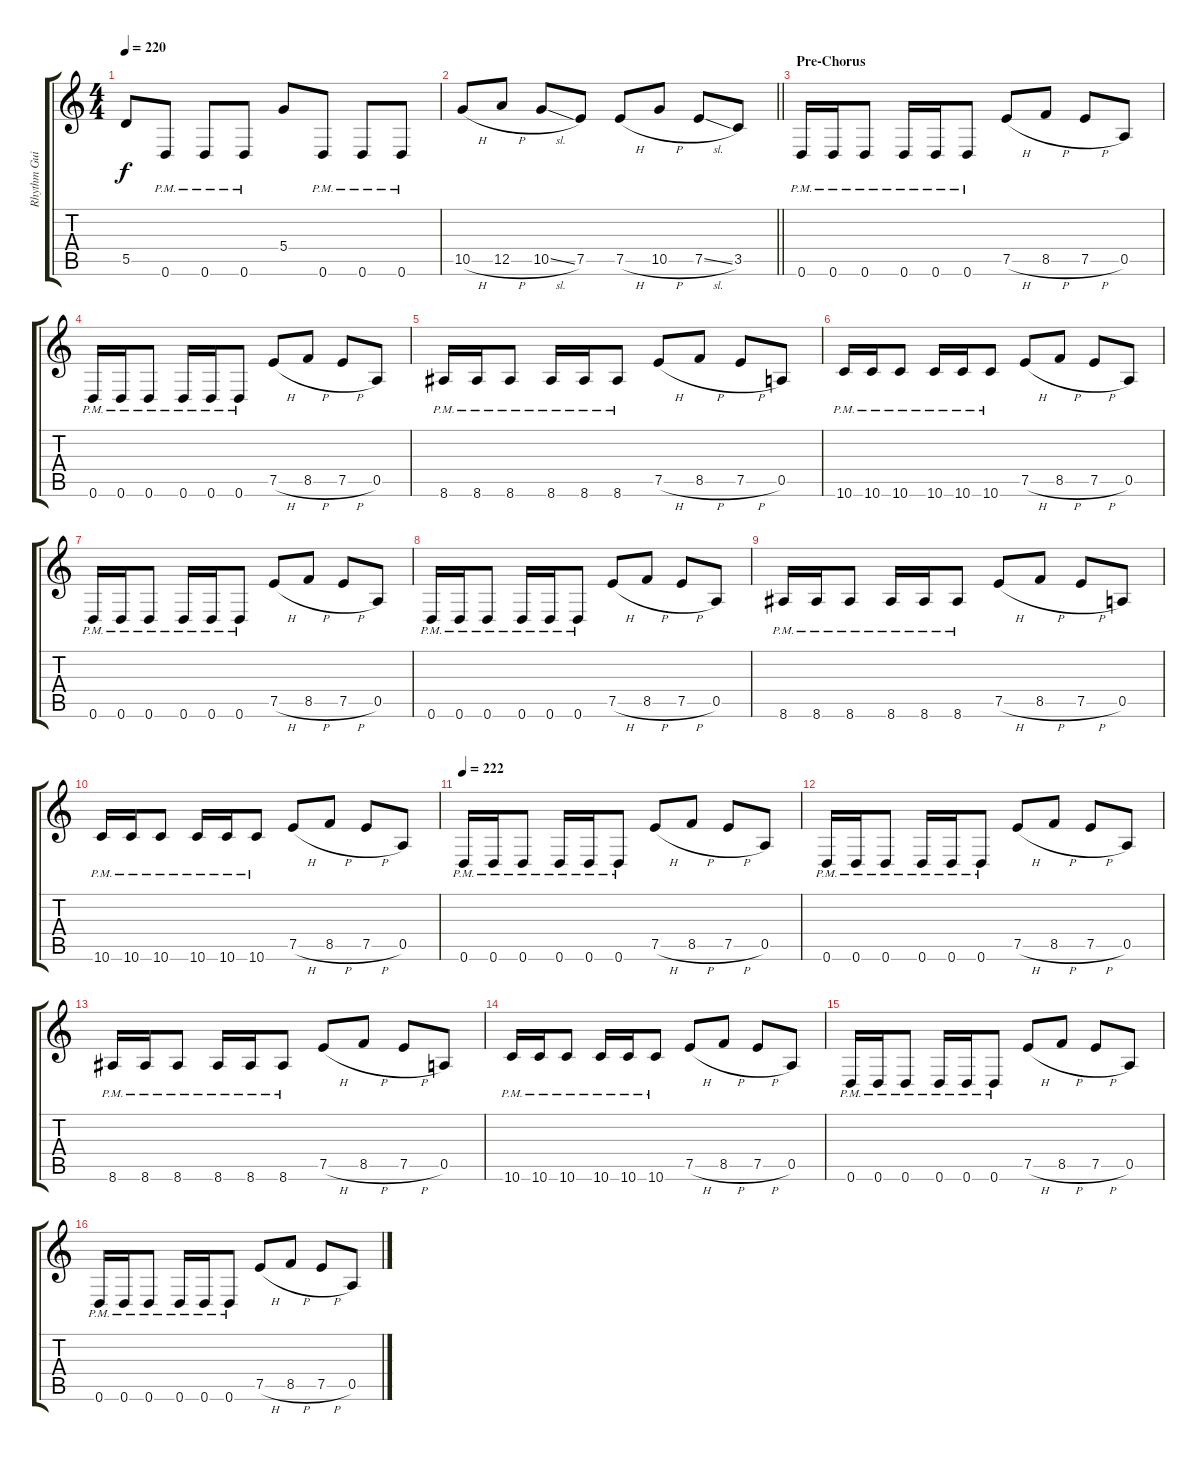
\track ("Rhythm Guitar I" "Rhythm Gui") {instrument overdrivenguitar}
\staff {score tabs}
\tuning (E4 B3 G3 D3 A2 D2) {hide}
\ts (4 4)
\tempo 220
\clef g2
\ks c
5.5.8{dy f} 0.6{pm}.8 0.6{pm}.8 0.6{pm}.8 5.4.8 0.6{pm}.8 0.6{pm}.8 0.6{pm}.8 |
\barLineRight lightlight
10.5{h}.8 12.5{h}.8 10.5{sl}.8 7.5.8 7.5{h}.8 10.5{h}.8 7.5{sl}.8 3.5.8 |
\section ("" "Pre-Chorus")
0.6{pm}.16 0.6{pm}.16 0.6{pm}.8 0.6{pm}.16 0.6{pm}.16 0.6{pm}.8 7.5{h}.8 8.5{h}.8 7.5{h}.8 0.5.8 |
0.6{pm}.16 0.6{pm}.16 0.6{pm}.8 0.6{pm}.16 0.6{pm}.16 0.6{pm}.8 7.5{h}.8 8.5{h}.8 7.5{h}.8 0.5.8 |
8.6{pm}.16 8.6{pm}.16 8.6{pm}.8 8.6{pm}.16 8.6{pm}.16 8.6{pm}.8 7.5{h}.8 8.5{h}.8 7.5{h}.8 0.5.8 |
10.6{pm}.16 10.6{pm}.16 10.6{pm}.8 10.6{pm}.16 10.6{pm}.16 10.6{pm}.8 7.5{h}.8 8.5{h}.8 7.5{h}.8 0.5.8 |
0.6{pm}.16 0.6{pm}.16 0.6{pm}.8 0.6{pm}.16 0.6{pm}.16 0.6{pm}.8 7.5{h}.8 8.5{h}.8 7.5{h}.8 0.5.8 |
0.6{pm}.16 0.6{pm}.16 0.6{pm}.8 0.6{pm}.16 0.6{pm}.16 0.6{pm}.8 7.5{h}.8 8.5{h}.8 7.5{h}.8 0.5.8 |
8.6{pm}.16 8.6{pm}.16 8.6{pm}.8 8.6{pm}.16 8.6{pm}.16 8.6{pm}.8 7.5{h}.8 8.5{h}.8 7.5{h}.8 0.5.8 |
10.6{pm}.16 10.6{pm}.16 10.6{pm}.8 10.6{pm}.16 10.6{pm}.16 10.6{pm}.8 7.5{h}.8 8.5{h}.8 7.5{h}.8 0.5.8 |
\tempo 222
0.6{pm}.16 0.6{pm}.16 0.6{pm}.8 0.6{pm}.16 0.6{pm}.16 0.6{pm}.8 7.5{h}.8 8.5{h}.8 7.5{h}.8 0.5.8 |
0.6{pm}.16 0.6{pm}.16 0.6{pm}.8 0.6{pm}.16 0.6{pm}.16 0.6{pm}.8 7.5{h}.8 8.5{h}.8 7.5{h}.8 0.5.8 |
8.6{pm}.16 8.6{pm}.16 8.6{pm}.8 8.6{pm}.16 8.6{pm}.16 8.6{pm}.8 7.5{h}.8 8.5{h}.8 7.5{h}.8 0.5.8 |
10.6{pm}.16 10.6{pm}.16 10.6{pm}.8 10.6{pm}.16 10.6{pm}.16 10.6{pm}.8 7.5{h}.8 8.5{h}.8 7.5{h}.8 0.5.8 |
0.6{pm}.16 0.6{pm}.16 0.6{pm}.8 0.6{pm}.16 0.6{pm}.16 0.6{pm}.8 7.5{h}.8 8.5{h}.8 7.5{h}.8 0.5.8 |
0.6{pm}.16 0.6{pm}.16 0.6{pm}.8 0.6{pm}.16 0.6{pm}.16 0.6{pm}.8 7.5{h}.8 8.5{h}.8 7.5{h}.8 0.5.8
